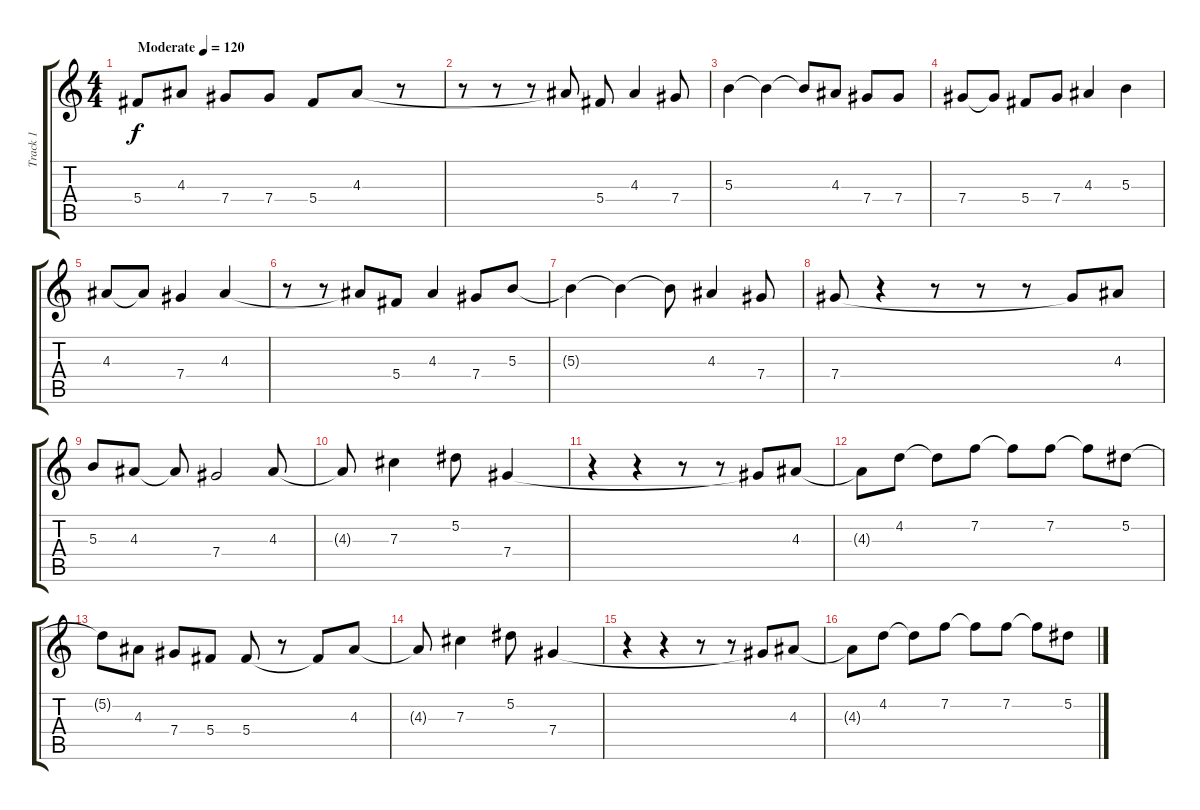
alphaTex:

\track ("Track 1" "Track 1") {instrument acousticguitarsteel}
\staff {score tabs}
\tuning (Eb4 Bb3 Gb3 Db3 Ab2 Eb2) {hide}
\ts (4 4)
\tempo (120 "Moderate")
\clef g2
\ks c
5.4.8{dy f instrument acousticguitarsteel} 4.3.8 7.4.8 7.4.8 5.4.8 4.3.8 r.8 |
r.8 r.8 r.8 4.3{t}.8 5.4.8 4.3.4 7.4.8 |
5.3.4 5.3{t}.4 5.3{t}.8 4.3.8 7.4.8 7.4.8 |
7.4.8 7.4{t}.8 5.4.8 7.4.8 4.3.4 5.3.4 |
4.3.8 4.3{t}.8 7.4.4 4.3.4 |
r.8 r.8 4.3{t}.8 5.4.8 4.3.4 7.4.8 5.3.8 |
5.3{t}.4 5.3{t}.4 5.3{t}.8 4.3.4 7.4.8 |
7.4.8 r.4 r.8 r.8 r.8 7.4{t}.8 4.3.8 |
5.3.8 4.3.8 4.3{t}.8 7.4.2 4.3.8 |
4.3{t}.8 7.3.4 5.2.8 7.4.4 |
r.4 r.4 r.8 r.8 7.4{t}.8 4.3.8 |
4.3{t}.8 4.2.8 4.2{t}.8 7.2.8 7.2{t}.8 7.2.8 7.2{t}.8 5.2.8 |
5.2{t}.8 4.3.8 7.4.8 5.4.8 5.4.8 r.8 5.4{t}.8 4.3.8 |
4.3{t}.8 7.3.4 5.2.8 7.4.4 |
r.4 r.4 r.8 r.8 7.4{t}.8 4.3.8 |
4.3{t}.8 4.2.8 4.2{t}.8 7.2.8 7.2{t}.8 7.2.8 7.2{t}.8 5.2.8
